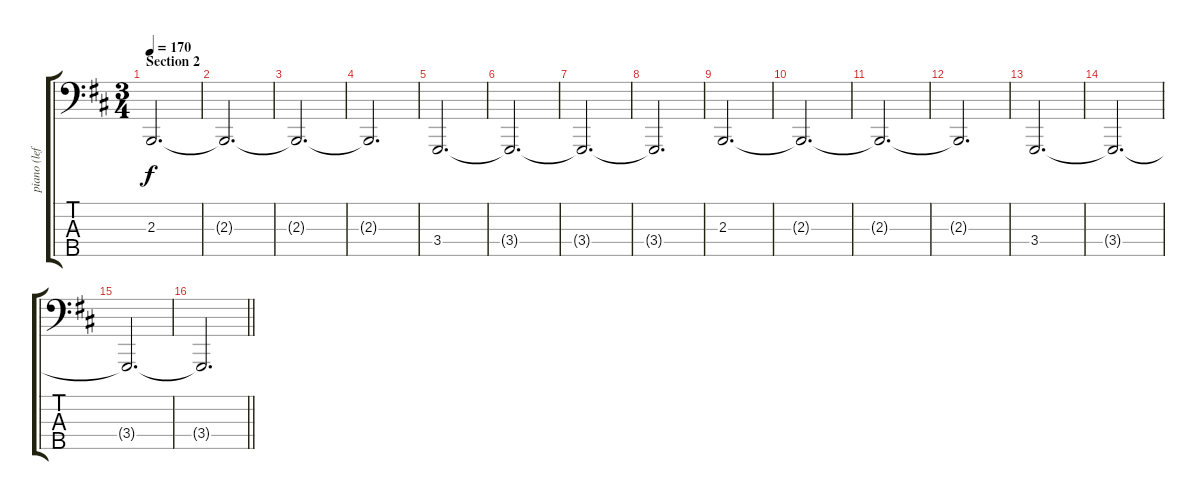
\track ("piano (leftt hand)" "piano (lef") {instrument acousticgrandpiano}
\staff {score tabs}
\tuning (G2 D2 A1 E1 B0) {hide}
\ts (3 4)
\section ("" "Section 2")
\tempo 170
\clef f4
\ks bminor
2.3.2{d dy f} |
2.3{t}.2{d} |
2.3{t}.2{d} |
2.3{t}.2{d} |
3.4.2{d} |
3.4{t}.2{d} |
3.4{t}.2{d} |
3.4{t}.2{d} |
2.3.2{d} |
2.3{t}.2{d} |
2.3{t}.2{d} |
2.3{t}.2{d} |
3.4.2{d} |
3.4{t}.2{d} |
3.4{t}.2{d} |
\barLineRight lightlight
3.4{t}.2{d}
